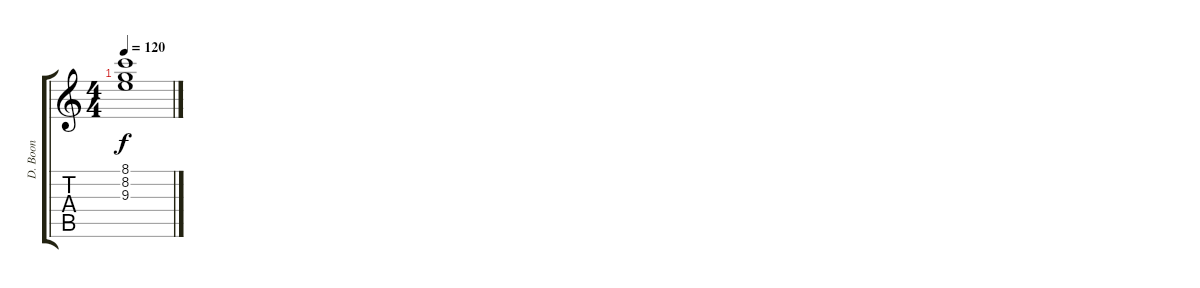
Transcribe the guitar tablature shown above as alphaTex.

\track ("D. Boon" "D. Boon") {instrument acousticguitarsteel}
\staff {score tabs}
\tuning (E4 B3 G3 D3 A2 E2) {hide}
\ts (4 4)
\tempo 120
\clef g2
\ks c
(8.1 8.2 9.3).1{dy f}
